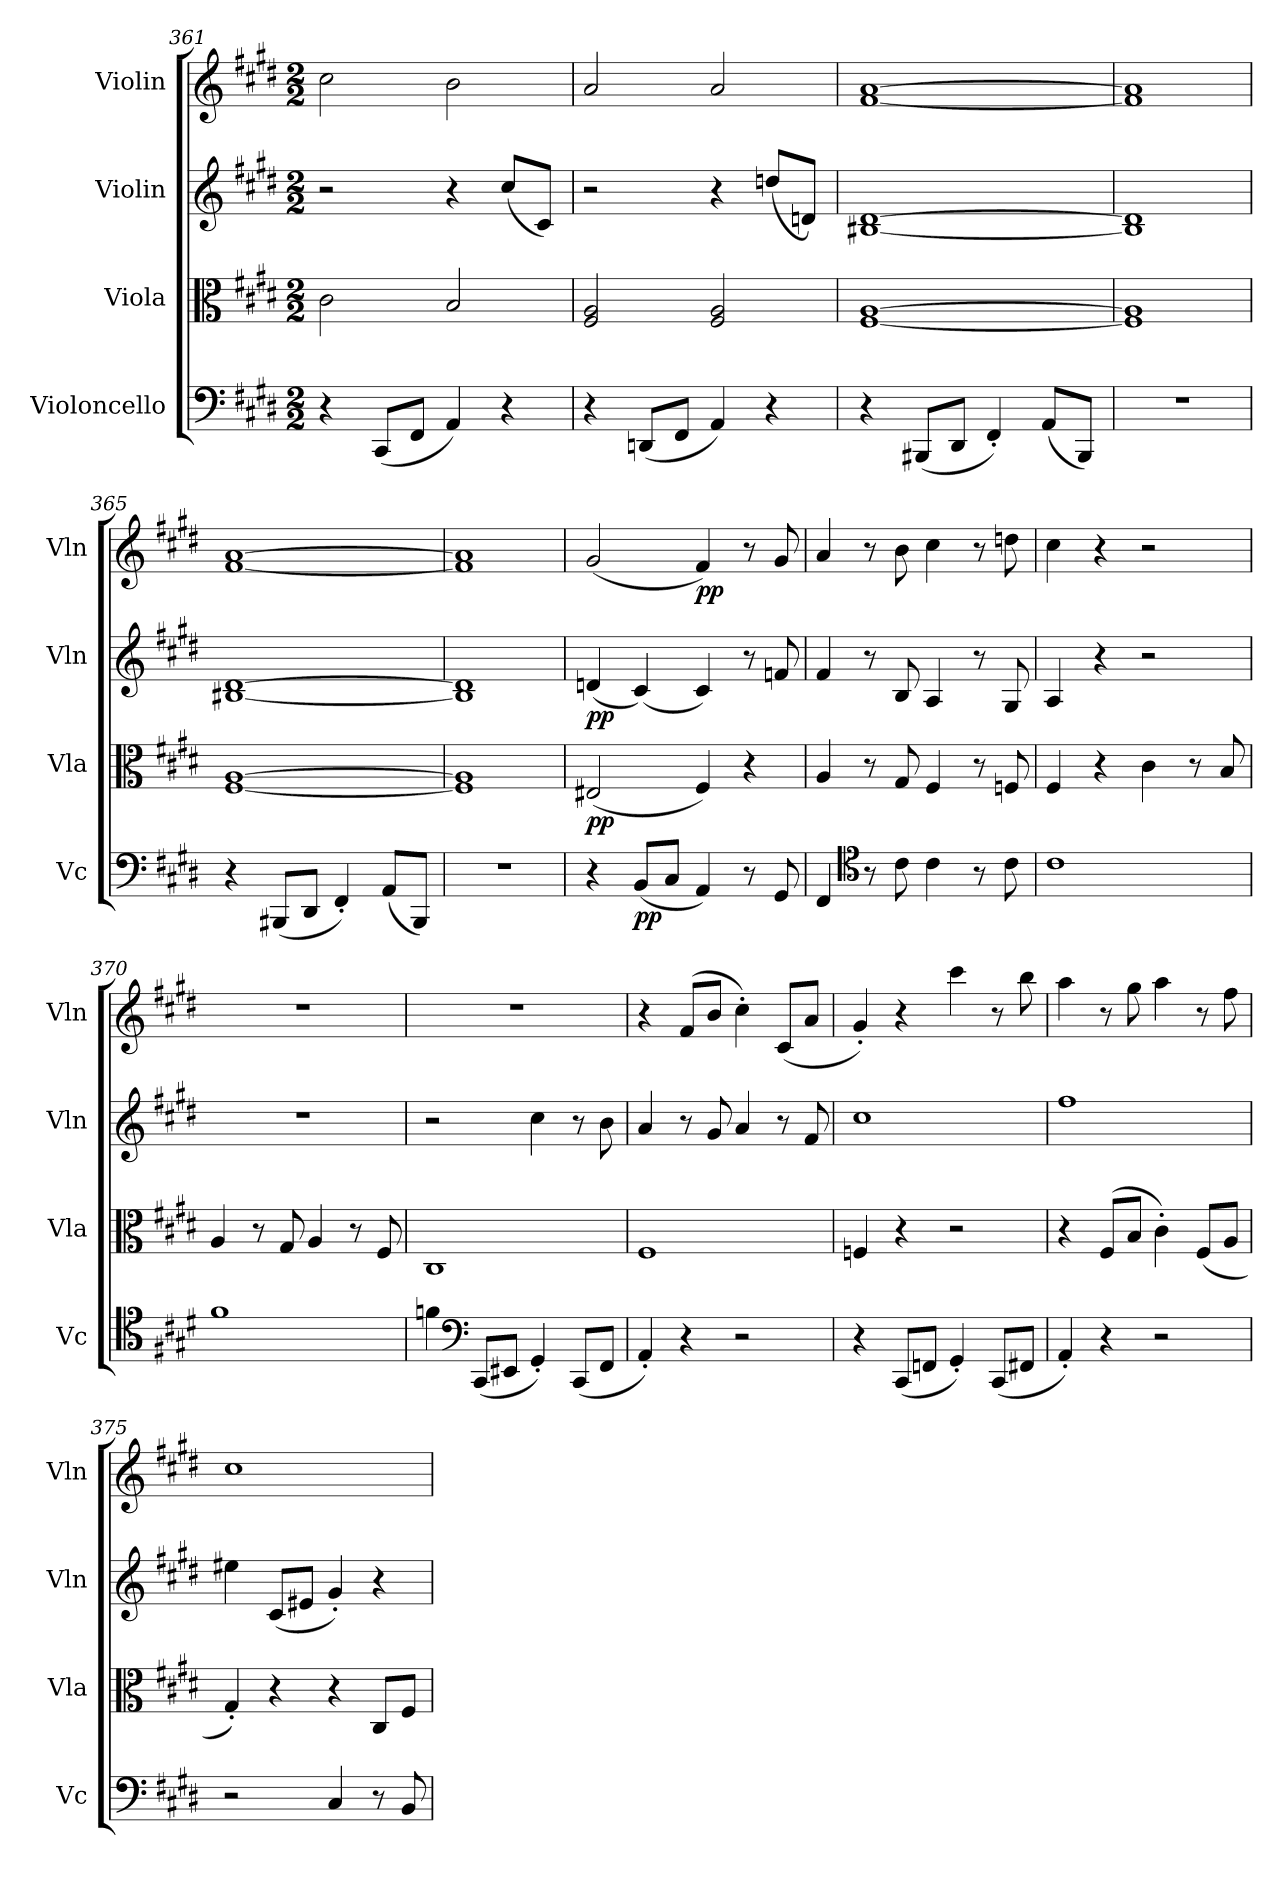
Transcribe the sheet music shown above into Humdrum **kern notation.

**kern	**dynam	**kern	**dynam	**kern	**dynam	**kern	**dynam
*part4	*part4	*part3	*part3	*part2	*part2	*part1	*part1
*staff4	*staff4	*staff3	*staff3	*staff2	*staff2	*staff1	*staff1
*I"Violoncello	*	*I"Viola	*	*I"Violin	*	*I"Violin	*
*I'Vc	*	*I'Vla	*	*I'Vln	*	*I'Vln	*
*clefF4	*	*clefC3	*	*clefG2	*	*clefG2	*
*k[f#c#g#d#]	*	*k[f#c#g#d#]	*	*k[f#c#g#d#]	*	*k[f#c#g#d#]	*
*M2/2	*	*M2/2	*	*M2/2	*	*M2/2	*
=361	=361	=361	=361	=361	=361	=361	=361
4r	.	2c#\	.	2r	.	2cc#\	.
(8CC#/L	.	.	.	.	.	.	.
8FF#/J	.	.	.	.	.	.	.
4AA/)	.	2B/	.	4r	.	2b\	.
4r	.	.	.	(8cc#/L	.	.	.
.	.	.	.	8c#/J)	.	.	.
=362	=362	=362	=362	=362	=362	=362	=362
4r	.	2F#/ 2A/	.	2r	.	2a/	.
(8DDn/L	.	.	.	.	.	.	.
8FF#/J	.	.	.	.	.	.	.
4AA/)	.	2F#/ 2A/	.	4r	.	2a/	.
4r	.	.	.	(8ddn/L	.	.	.
.	.	.	.	8dn/J)	.	.	.
=363	=363	=363	=363	=363	=363	=363	=363
4r	.	[1F# [1A	.	[1B#X [1d#	.	[1f# [1a	.
(8BBB#X/L	.	.	.	.	.	.	.
8DD#/J	.	.	.	.	.	.	.
4FF#'/)	.	.	.	.	.	.	.
(8AA/L	.	.	.	.	.	.	.
8BBB#/J)	.	.	.	.	.	.	.
=364	=364	=364	=364	=364	=364	=364	=364
1r	.	1F#] 1A]	.	1B#] 1d#]	.	1f#] 1a]	.
=365	=365	=365	=365	=365	=365	=365	=365
4r	.	[1F# [1A	.	[1B#X [1d#	.	[1f# [1a	.
(8BBB#X/L	.	.	.	.	.	.	.
8DD#/J	.	.	.	.	.	.	.
4FF#'/)	.	.	.	.	.	.	.
(8AA/L	.	.	.	.	.	.	.
8BBB#/J)	.	.	.	.	.	.	.
=366	=366	=366	=366	=366	=366	=366	=366
1r	.	1F#] 1A]	.	1B#] 1d#]	.	1f#] 1a]	.
=367	=367	=367	=367	=367	=367	=367	=367
4r	.	(2E#X/	pp	(4dn/	pp	(2g#/	.
(8BB/L	pp	.	.	(4c#/)	.	.	.
8C#/J	.	.	.	.	.	.	.
4AA/)	.	4F#/)	.	4c#/)	.	4f#/)	pp
8r	.	4r	.	8r	.	8r	.
8GG#/	.	.	.	8fn/	.	8g#/	.
=368	=368	=368	=368	=368	=368	=368	=368
4FF#/	.	4A/	.	4f#/	.	4a/	.
*clefC4	*	*	*	*	*	*	*
8r	.	8r	.	8r	.	8r	.
8c#\	.	8G#/	.	8B/	.	8b\	.
4c#\	.	4F#/	.	4A/	.	4cc#\	.
8r	.	8r	.	8r	.	8r	.
8c#\	.	8Fn/	.	8G#/	.	8ddn\	.
=369	=369	=369	=369	=369	=369	=369	=369
1c#	.	4F#/	.	4A/	.	4cc#\	.
.	.	4r	.	4r	.	4r	.
.	.	4c#\	.	2r	.	2r	.
.	.	8r	.	.	.	.	.
.	.	8B/	.	.	.	.	.
=370	=370	=370	=370	=370	=370	=370	=370
1f#	.	4A/	.	1r	.	1r	.
.	.	8r	.	.	.	.	.
.	.	8G#/	.	.	.	.	.
.	.	4A/	.	.	.	.	.
.	.	8r	.	.	.	.	.
.	.	8F#/	.	.	.	.	.
=371	=371	=371	=371	=371	=371	=371	=371
4fn\	.	1C#	.	2r	.	1r	.
*clefF4	*	*	*	*	*	*	*
(8CC#/L	.	.	.	.	.	.	.
8EE#X/J	.	.	.	.	.	.	.
4GG#'/)	.	.	.	4cc#\	.	.	.
(8CC#/L	.	.	.	8r	.	.	.
8FF#/J	.	.	.	8b\	.	.	.
=372	=372	=372	=372	=372	=372	=372	=372
4AA'/)	.	1F#	.	4a/	.	4r	.
4r	.	.	.	8r	.	(8f#/L	.
.	.	.	.	8g#/	.	8b/J	.
2r	.	.	.	4a/	.	4cc#'\)	.
.	.	.	.	8r	.	(8c#/L	.
.	.	.	.	8f#/	.	8a/J	.
=373	=373	=373	=373	=373	=373	=373	=373
4r	.	4Fn/	.	1cc#	.	4g#'/)	.
(8CC#/L	.	4r	.	.	.	4r	.
8FFn/J	.	.	.	.	.	.	.
4GG#'/)	.	2r	.	.	.	4ccc#\	.
(8CC#/L	.	.	.	.	.	8r	.
8FF#X/J	.	.	.	.	.	8bb\	.
=374	=374	=374	=374	=374	=374	=374	=374
4AA'/)	.	4r	.	1ff#	.	4aa\	.
4r	.	(8F#/L	.	.	.	8r	.
.	.	8B/J	.	.	.	8gg#\	.
2r	.	4c#'\)	.	.	.	4aa\	.
.	.	(8F#/L	.	.	.	8r	.
.	.	8A/J	.	.	.	8ff#\	.
=375	=375	=375	=375	=375	=375	=375	=375
2r	.	4G#'/)	.	4ee#X\	.	1cc#	.
.	.	4r	.	(8c#/L	.	.	.
.	.	.	.	8e#X/J	.	.	.
4C#/	.	4r	.	4g#'/)	.	.	.
8r	.	8C#/L	.	4r	.	.	.
8BB/	.	8F#/J	.	.	.	.	.
=	=	=	=	=	=	=	=
*-	*-	*-	*-	*-	*-	*-	*-
